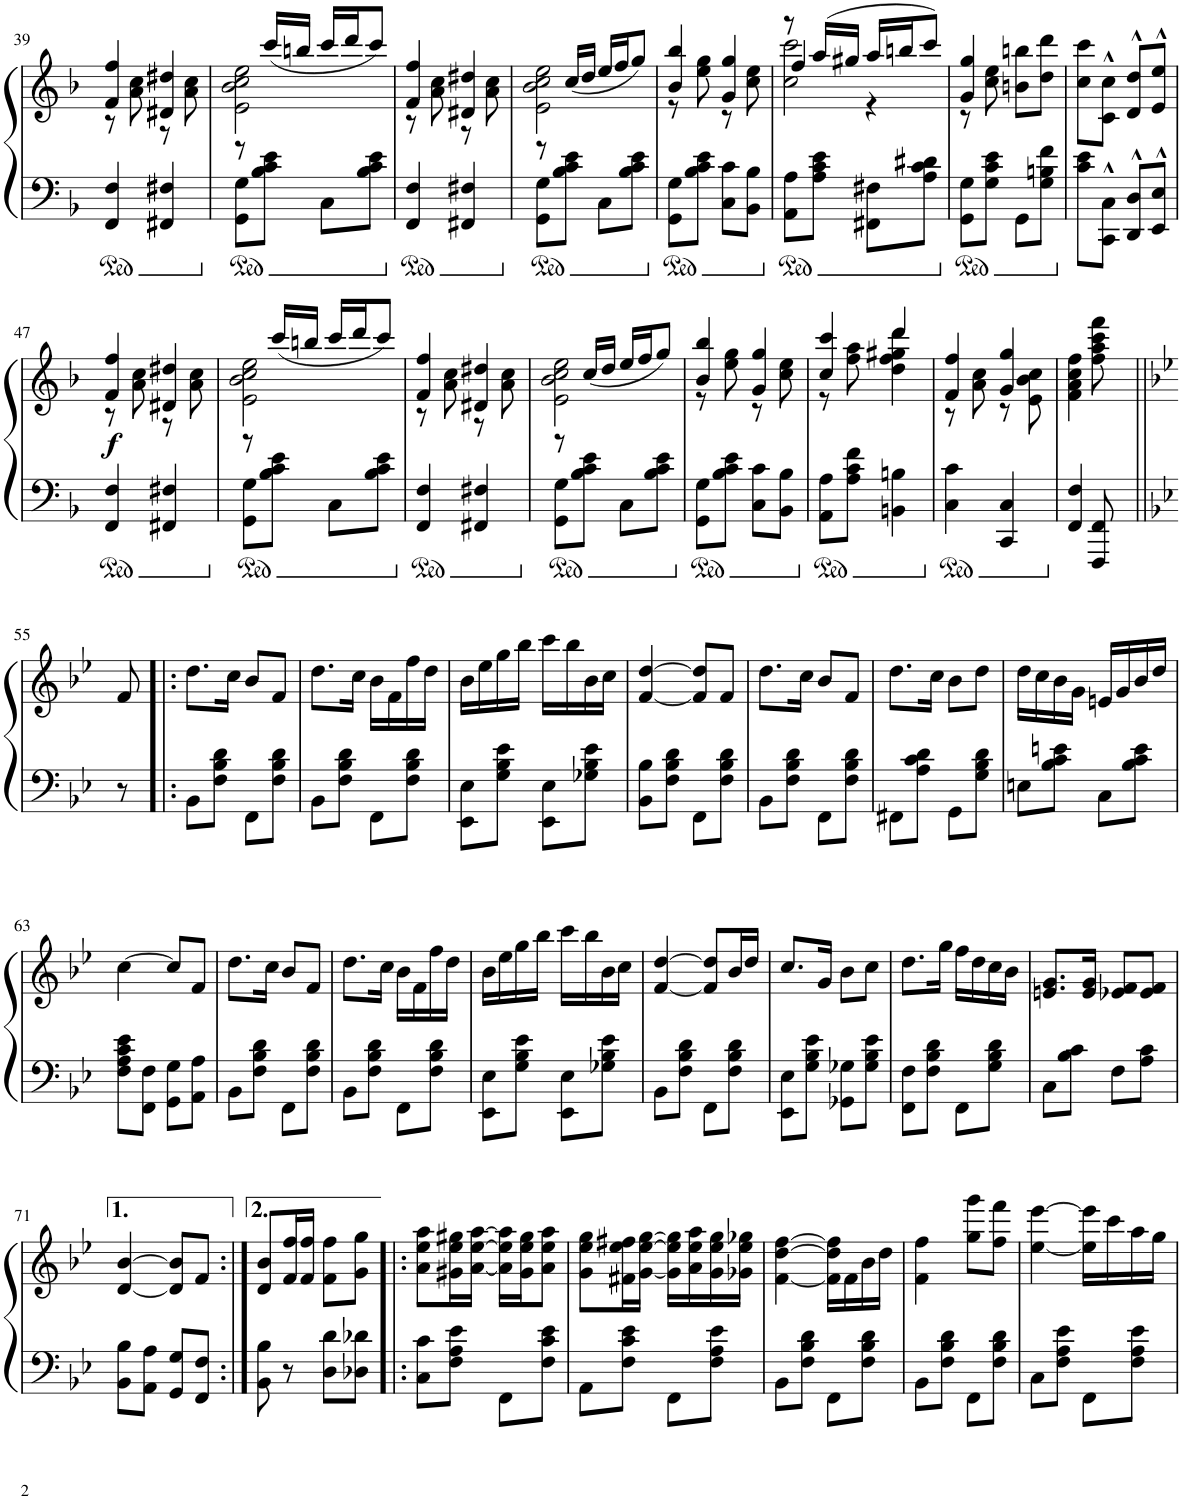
**kern	**kern	**dynam
*part1	*part1	*part1
*staff2	*staff1	*staff1/2
*I"Piano	*	*
*I'Pno.	*	*
!!LO:PB:g=z
*clefF4	*clefG2	*
*k[b-]	*k[b-]	*
*M2/4	*M2/4	*
=39	=39	=39
*	*^	*
4FF/ 4F/	4f/ 4ff/	8r	.
.	.	8a\ 8cc\	.
4FF#X/ 4F#X/	4d#X/ 4dd#X/	8r	.
.	.	8a\ 8cc\	.
=40	=40	=40	=40
8GG\ 8G\L	2e\ 2b-\ 2cc\ 2ee\	8r	.
8B-\ 8c\ 8e\J	.	(<16ccc/LL	.
.	.	16bbn/JJ	.
8C\L	.	16ccc/LL	.
.	.	16ddd/J	.
8B-\ 8c\ 8e\J	.	8ccc/J)	.
=41	=41	=41	=41
4FF/ 4F/	4f/ 4ff/	8r	.
.	.	8a\ 8cc\	.
4FF#X/ 4F#X/	4d#X/ 4dd#X/	8r	.
.	.	8a\ 8cc\	.
=42	=42	=42	=42
8GG\ 8G\L	2e\ 2b-\ 2cc\ 2ee\	8r	.
8B-\ 8c\ 8e\J	.	(<16cc/LL	.
.	.	16dd/JJ	.
8C\L	.	16ee/LL	.
.	.	16ff/J	.
8B-\ 8c\ 8e\J	.	8gg/J)	.
=43	=43	=43	=43
8GG\ 8G\L	4b-/ 4bb-/	8r	.
8B-\ 8c\ 8e\J	.	8ee\ 8gg\	.
8C\ 8c\L	4g/ 4gg/	8r	.
8BB-\ 8B-\J	.	8cc\ 8ee\	.
=44	=44	=44	=44
*	*	*^	*
8AA\ 8A\L	8r	2cc\ 2ccc\	4ff/	.
8A\ 8c\ 8e\J	(16aa/LL	.	.	.
.	16gg#X/JJ	.	.	.
8FF#X\ 8F#X\L	16aa/LL	.	4r	.
.	16bbn/J	.	.	.
8A\ 8c\ 8d#X\J	8ccc/J)	.	.	.
*	*	*v	*v	*
=45	=45	=45	=45
8GG\ 8G\L	4g/ 4gg/	8r	.
8G\ 8c\ 8e\J	.	8cc\ 8ee\	.
8GG\L	8bn\ 8bbn\L	4ryy	.
8G\ 8Bn\ 8f\J	8dd\ 8ddd\J	.	.
*	*v	*v	*
=46	=46	=46
8c\ 8e\L	8cc\ 8ccc\L	.
8CC\^^ 8C\^^J	8c\^^ 8cc\^^J	.
8DD/^^ 8D/^^L	8d/^^ 8dd/^^L	.
8EE/^^ 8E/^^J	8e/^^ 8ee/^^J	.
!!LO:LB:g=z
=47	=47	=47
*	*^	*
!	!	!	!LO:DY:b
4FF/ 4F/	4f/ 4ff/	8r	f
.	.	8a\ 8cc\	.
4FF#X/ 4F#X/	4d#X/ 4dd#X/	8r	.
.	.	8a\ 8cc\	.
=48	=48	=48	=48
8GG\ 8G\L	2e\ 2b-\ 2cc\ 2ee\	8r	.
8B-\ 8c\ 8e\J	.	(<16ccc/LL	.
.	.	16bbn/JJ	.
8C\L	.	16ccc/LL	.
.	.	16ddd/J	.
8B-\ 8c\ 8e\J	.	8ccc/J)	.
=49	=49	=49	=49
4FF/ 4F/	4f/ 4ff/	8r	.
.	.	8a\ 8cc\	.
4FF#X/ 4F#X/	4d#X/ 4dd#X/	8r	.
.	.	8a\ 8cc\	.
=50	=50	=50	=50
8GG\ 8G\L	2e\ 2b-\ 2cc\ 2ee\	8r	.
8B-\ 8c\ 8e\J	.	(<16cc/LL	.
.	.	16dd/JJ	.
8C\L	.	16ee/LL	.
.	.	16ff/J	.
8B-\ 8c\ 8e\J	.	8gg/J)	.
=51	=51	=51	=51
8GG\ 8G\L	4b-/ 4bb-/	8r	.
8B-\ 8c\ 8e\J	.	8ee\ 8gg\	.
8C\ 8c\L	4g/ 4gg/	8r	.
8BB-\ 8B-\J	.	8cc\ 8ee\	.
=52	=52	=52	=52
8AA\ 8A\L	4cc/ 4ccc/	8r	.
8A\ 8c\ 8f\J	.	8ff\ 8aa\	.
4BBn\ 4Bn\	4dd\ 4ff\ 4gg#X\ 4ddd\	4ddd/	.
=53	=53	=53	=53
4C\ 4c\	4f/ 4ff/	8r	.
.	.	8a\ 8cc\	.
4CC/ 4C/	4g/ 4gg/	8r	.
.	.	8e\ 8b-\ 8cc\	.
*	*v	*v	*
=54	=54	=54
4FF/ 4F/	4f\ 4a\ 4cc\ 4ff\	.
8FFF/ 8FF/	8ff\ 8aa\ 8ccc\ 8fff\	.
!!LO:LB:g=z
=55||	=55||	=55||
*k[b-e-]	*k[b-e-]	*
8r	8f/	.
=56!|:	=56!|:	=56!|:
8BB-\L	8.dd\L	.
8F\ 8B-\ 8d\J	.	.
.	16cc\Jk	.
8FF\L	8b-/L	.
8F\ 8B-\ 8d\J	8f/J	.
=57	=57	=57
8BB-\L	8.dd\L	.
8F\ 8B-\ 8d\J	.	.
.	16cc\Jk	.
8FF\L	16b-\LL	.
.	16f\	.
8F\ 8B-\ 8d\J	16ff\	.
.	16dd\JJ	.
=58	=58	=58
8EE-\ 8E-\L	16b-\LL	.
.	16ee-\	.
8G\ 8B-\ 8e-\J	16gg\	.
.	16bb-\JJ	.
8EE-\ 8E-\L	16ccc\LL	.
.	16bb-\	.
8G-X\ 8B-\ 8e-\J	16b-\	.
.	16cc\JJ	.
=59	=59	=59
8BB-\ 8B-\L	[4f/ [4dd/	.
8F\ 8B-\ 8d\J	.	.
8FF\L	8f/] 8dd/]L	.
8F\ 8B-\ 8d\J	8f/J	.
=60	=60	=60
8BB-\L	8.dd\L	.
8F\ 8B-\ 8d\J	.	.
.	16cc\Jk	.
8FF\L	8b-/L	.
8F\ 8B-\ 8d\J	8f/J	.
=61	=61	=61
8FF#X\L	8.dd\L	.
8A\ 8c\ 8d\J	.	.
.	16cc\Jk	.
8GG\L	8b-\L	.
8G\ 8B-\ 8d\J	8dd\J	.
=62	=62	=62
8En\L	16dd\LL	.
.	16cc\	.
8B-\ 8c\ 8en\J	16b-\	.
.	16g\JJ	.
8C\L	16en/LL	.
.	16g/	.
8B-\ 8c\ 8e\J	16b-/	.
.	16dd/JJ	.
!!LO:LB:g=z
=63	=63	=63
8F\ 8A\ 8c\ 8e-\L	[4cc\	.
8FF\ 8F\J	.	.
8GG\ 8G\L	8cc/L]	.
8AA\ 8A\J	8f/J	.
=64	=64	=64
8BB-\L	8.dd\L	.
8F\ 8B-\ 8d\J	.	.
.	16cc\Jk	.
8FF\L	8b-/L	.
8F\ 8B-\ 8d\J	8f/J	.
=65	=65	=65
8BB-\L	8.dd\L	.
8F\ 8B-\ 8d\J	.	.
.	16cc\Jk	.
8FF\L	16b-\LL	.
.	16f\	.
8F\ 8B-\ 8d\J	16ff\	.
.	16dd\JJ	.
=66	=66	=66
8EE-\ 8E-\L	16b-\LL	.
.	16ee-\	.
8G\ 8B-\ 8e-\J	16gg\	.
.	16bb-\JJ	.
8EE-\ 8E-\L	16ccc\LL	.
.	16bb-\	.
8G-X\ 8B-\ 8e-\J	16b-\	.
.	16cc\JJ	.
=67	=67	=67
8BB-\L	[4f/ [4dd/	.
8F\ 8B-\ 8d\J	.	.
8FF\L	8f/] 8dd/]L	.
8F\ 8B-\ 8d\J	16b-/L	.
.	16dd/JJ	.
=68	=68	=68
8EE-\ 8E-\L	8.cc/L	.
8G\ 8B-\ 8e-\J	.	.
.	16g/Jk	.
8GG-X\ 8G-X\L	8b-\L	.
8G-\ 8B-\ 8e-\J	8cc\J	.
=69	=69	=69
8FF\ 8F\L	8.dd\L	.
8F\ 8B-\ 8d\J	.	.
.	16gg\Jk	.
8FF\L	16ff\LL	.
.	16dd\	.
8G\ 8B-\ 8d\J	16cc\	.
.	16b-\JJ	.
=70	=70	=70
8C\L	8.en/ 8.g/L	.
8B-\ 8c\J	.	.
.	16e/ 16g/Jk	.
8F\L	8e-X/ 8f/L	.
8A\ 8c\J	8e-/ 8f/J	.
!!LO:LB:g=z
=71	=71	=71
8BB-\ 8B-\L	[4d/ [4b-/	.
8AA\ 8A\J	.	.
8GG/ 8G/L	8d/] 8b-/]L	.
8FF/ 8F/J	8f/J	.
=72:|!	=72:|!	=72:|!
8BB-\ 8B-\	8d/ 8b-/L	.
8r	16f/ 16ff/L	.
.	16f/ 16ff/JJ	.
8D\ 8d\L	8f\ 8ff\L	.
8D-X\ 8d-X\J	8g\ 8gg\J	.
=73!|:	=73!|:	=73!|:
8C\ 8c\L	8a\ 8ee-\ 8aa\L	.
8F\ 8A\ 8e-\J	16g#X\ 16ee-\ 16gg#X\L	.
.	[16a\ [16ee-\ [16aa\JJ	.
8FF\L	16a\] 16ee-\] 16aa\]LL	.
.	16g#\ 16ee-\ 16gg#\J	.
8F\ 8c\ 8e-\J	8a\ 8ee-\ 8aa\J	.
=74	=74	=74
8AA\L	8g\ 8ee-\ 8gg\L	.
8F\ 8c\ 8e-\J	16f#X\ 16ee-\ 16ff#X\L	.
.	[16g\ [16ee-\ [16gg\JJ	.
8FF\L	16g\] 16ee-\] 16gg\]LL	.
.	16a\ 16ee-\ 16aa\	.
8F\ 8A\ 8e-\J	16g\ 16ee-\ 16gg\	.
.	16g-X\ 16ee-\ 16gg-X\JJ	.
=75	=75	=75
8BB-\L	[4f\ [4dd\ [4ff\	.
8F\ 8B-\ 8d\J	.	.
8FF\L	16f\] 16dd\] 16ff\]LL	.
.	16f\	.
8F\ 8B-\ 8d\J	16b-\	.
.	16dd\JJ	.
=76	=76	=76
8BB-\L	4f\ 4ff\	.
8F\ 8B-\ 8d\J	.	.
8FF\L	8gg\ 8ggg\L	.
8F\ 8B-\ 8d\J	8ff\ 8fff\J	.
=77	=77	=77
8C\L	[4ee-\ [4eee-\	.
8F\ 8A\ 8e-\J	.	.
8FF\L	16ee-\] 16eee-\]LL	.
.	16ccc\	.
8F\ 8A\ 8e-\J	16aa\	.
.	16gg\JJ	.
=	=	=
*-	*-	*-
